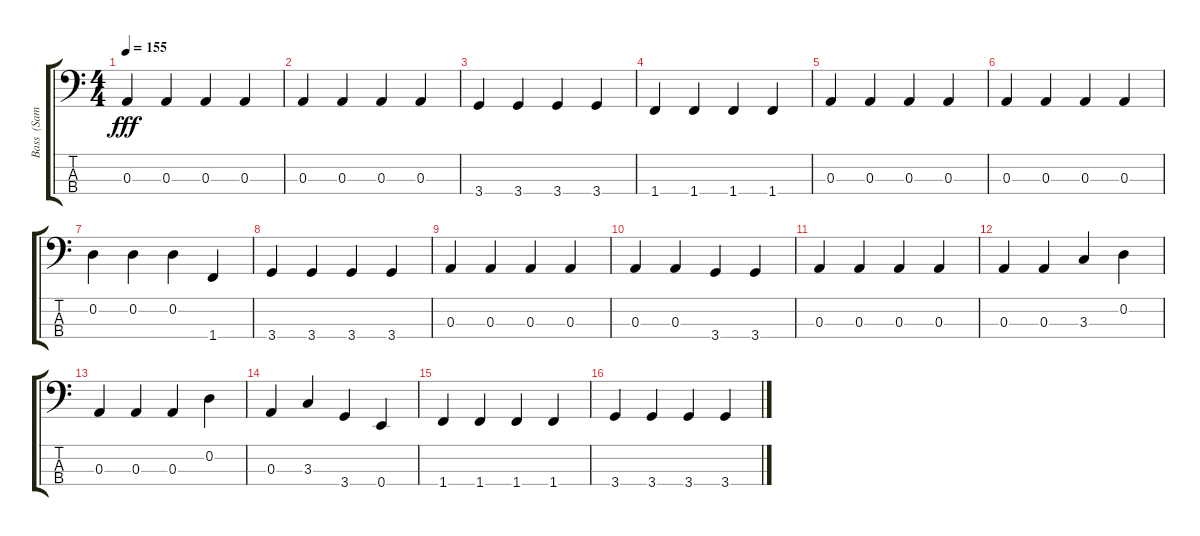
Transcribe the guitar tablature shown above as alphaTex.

\track ("Bass  (Sami)" "Bass  (Sam") {instrument electricbassfinger}
\staff {score tabs}
\tuning (G2 D2 A1 E1) {hide}
\ts (4 4)
\tempo 155
\clef f4
\ks c
0.3.4{dy fff} 0.3.4 0.3.4 0.3.4 |
0.3.4 0.3.4 0.3.4 0.3.4 |
3.4.4 3.4.4 3.4.4 3.4.4 |
1.4.4 1.4.4 1.4.4 1.4.4 |
0.3.4 0.3.4 0.3.4 0.3.4 |
0.3.4 0.3.4 0.3.4 0.3.4 |
0.2.4 0.2.4 0.2.4 1.4.4 |
3.4.4 3.4.4 3.4.4 3.4.4 |
0.3.4 0.3.4 0.3.4 0.3.4 |
0.3.4 0.3.4 3.4.4 3.4.4 |
0.3.4 0.3.4 0.3.4 0.3.4 |
0.3.4 0.3.4 3.3.4 0.2.4 |
0.3.4 0.3.4 0.3.4 0.2.4 |
0.3.4 3.3.4 3.4.4 0.4.4 |
1.4.4 1.4.4 1.4.4 1.4.4 |
3.4.4 3.4.4 3.4.4 3.4.4
